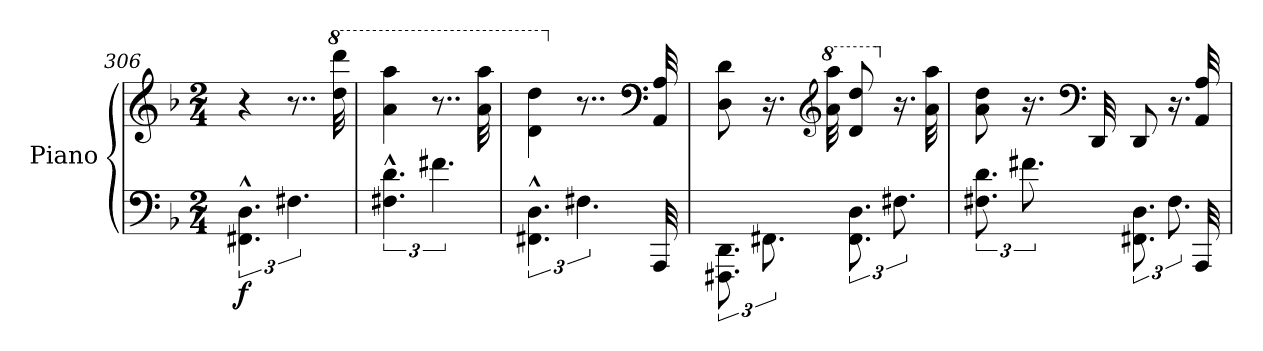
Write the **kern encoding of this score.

**kern	**kern	**dynam
*part1	*part1	*part1
*staff2	*staff1	*staff1/2
*I"Piano	*	*
*I'Pno	*	*
!!LO:LB:g=z
*clefF4	*clefG2	*
*k[b-]	*k[b-]	*
*M2/4	*M2/4	*
=306	=306	=306
!	!	!LO:DY:b=2
6.FF#X\^^ 6.D\^^	4r	f
6.F#X\	8..r	.
*	*8va	*
.	32ddd\ 32dddd\	.
=307	=307	=307
6.F#X\^^ 6.d\^^	4aa\ 4aaa\	.
6.f#X\	8..r	.
.	32aa\ 32aaa\	.
=308	=308	=308
*^	*^	*
4...ryy	6.FF#X\^^ 6.D\^^	4dd\ 4ddd\	4ryy	.
*	*	*X8va	*	*
.	6.F#X\	8..r	8..ryy	.
*	*	*clefF4	*	*
32AAA/	.	32AA/ 32A/	32ryy	.
*v	*v	*	*	*
*	*v	*v	*
=309	=309	=309
12.FFF#X\ 12.DD\	8D\ 8d\	.
12.FF#X\	16.r	.
*	*clefG2	*
*	*8va	*
.	32aa\ 32aaa\	.
12.FF#\ 12.D\	8dd/ 8ddd/	.
*	*X8va	*
12.F#X\	16.r	.
.	32a\ 32aa\	.
=310	=310	=310
*^	*^	*
4...ryy	12.F#X\ 12.d\	8a\ 8dd\	4ryy	.
.	12.f#X\	16.r	.	.
*	*	*clefF4	*	*
.	.	32DD/	.	.
.	12.FF#X\ 12.D\	8DD/	8..ryy	.
.	12.F#\	16.r	.	.
32AAA/	.	32AA/ 32A/	32ryy	.
*v	*v	*	*	*
*	*v	*v	*
=	=	=
*-	*-	*-
